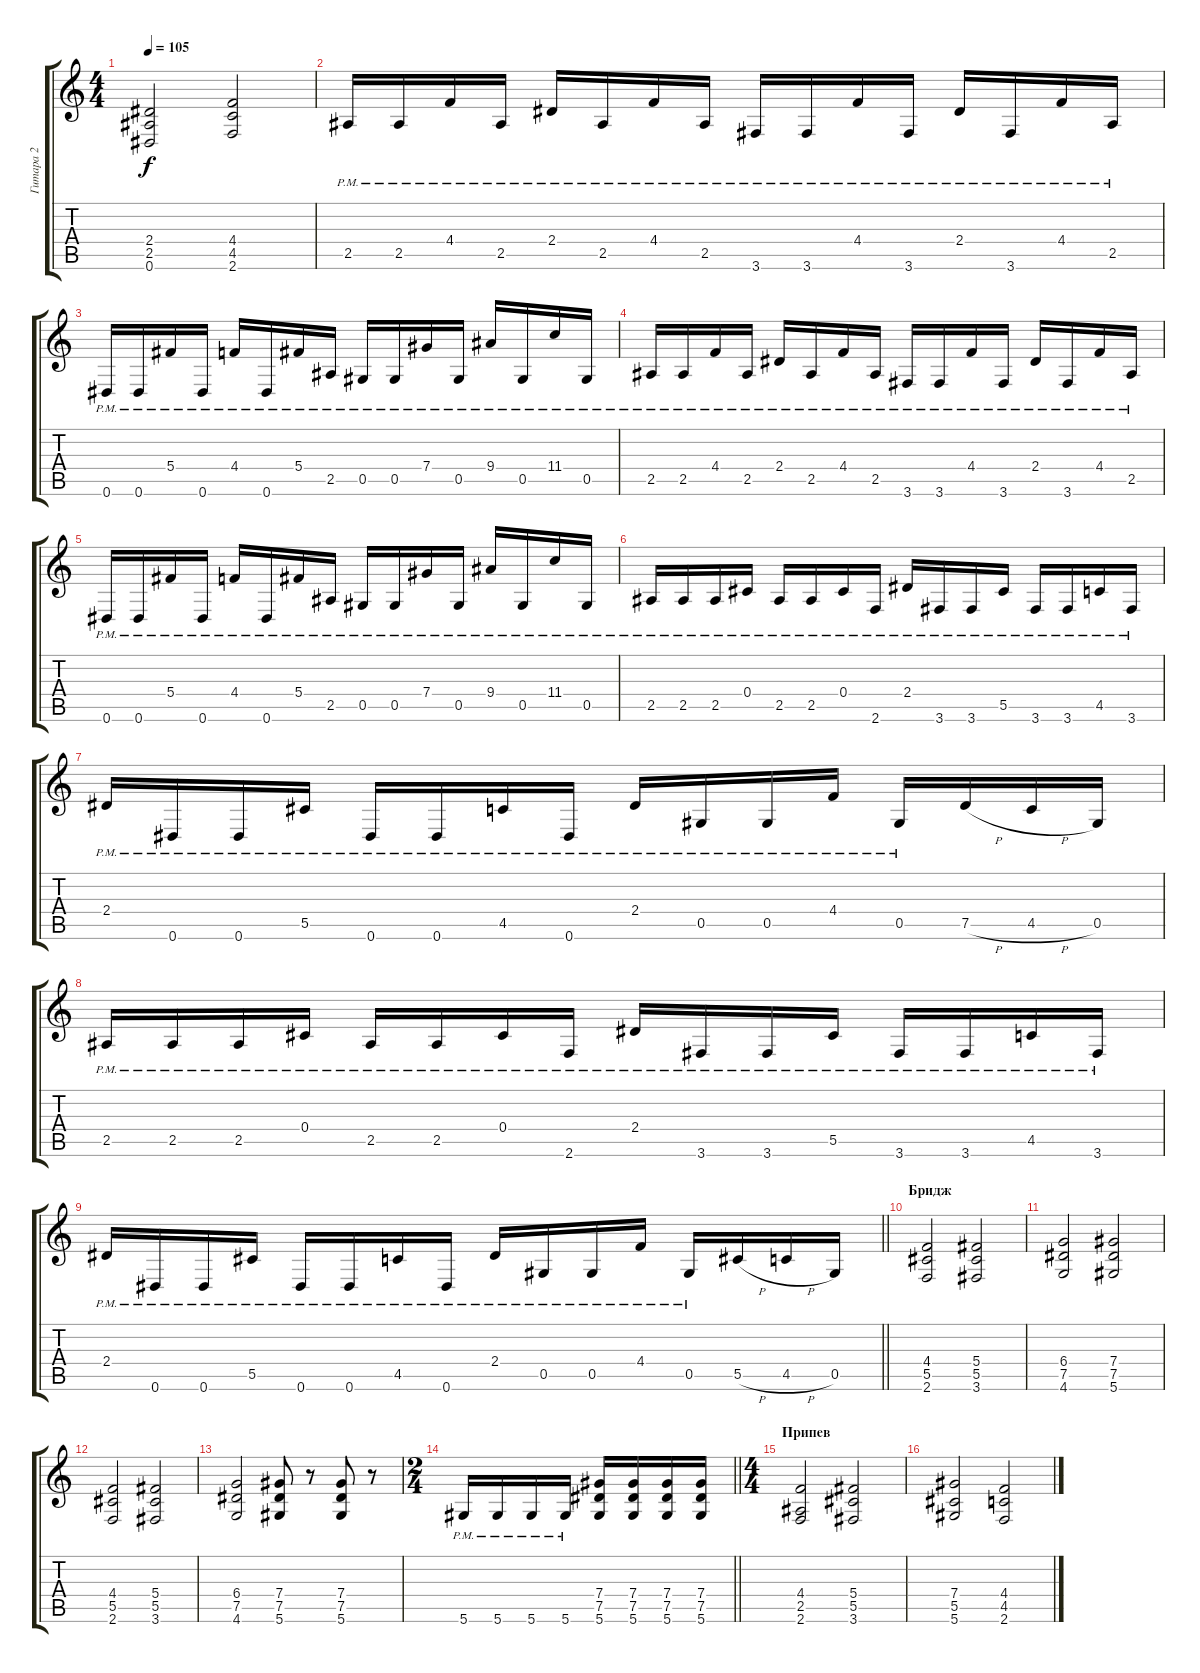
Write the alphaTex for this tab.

\track ("Гитара 2" "Гитара 2") {instrument distortionguitar}
\staff {score tabs}
\tuning (Eb4 Bb3 Gb3 Db3 Ab2 Eb2) {hide}
\ts (4 4)
\tempo 105
\clef g2
\ks c
(2.4 2.5 0.6).2{dy f} (4.4 4.5 2.6).2 |
2.5{pm}.16 2.5{pm}.16 4.4{pm}.16 2.5{pm}.16 2.4{pm}.16 2.5{pm}.16 4.4{pm}.16 2.5{pm}.16 3.6{pm}.16 3.6{pm}.16 4.4{pm}.16 3.6{pm}.16 2.4{pm}.16 3.6{pm}.16 4.4{pm}.16 2.5{pm}.16 |
0.6{pm}.16 0.6{pm}.16 5.4{pm}.16 0.6{pm}.16 4.4{pm}.16 0.6{pm}.16 5.4{pm}.16 2.5{pm}.16 0.5{pm}.16 0.5{pm}.16 7.4{pm}.16 0.5{pm}.16 9.4{pm}.16 0.5{pm}.16 11.4{pm}.16 0.5{pm}.16 |
2.5{pm}.16 2.5{pm}.16 4.4{pm}.16 2.5{pm}.16 2.4{pm}.16 2.5{pm}.16 4.4{pm}.16 2.5{pm}.16 3.6{pm}.16 3.6{pm}.16 4.4{pm}.16 3.6{pm}.16 2.4{pm}.16 3.6{pm}.16 4.4{pm}.16 2.5{pm}.16 |
0.6{pm}.16 0.6{pm}.16 5.4{pm}.16 0.6{pm}.16 4.4{pm}.16 0.6{pm}.16 5.4{pm}.16 2.5{pm}.16 0.5{pm}.16 0.5{pm}.16 7.4{pm}.16 0.5{pm}.16 9.4{pm}.16 0.5{pm}.16 11.4{pm}.16 0.5{pm}.16 |
2.5{pm}.16 2.5{pm}.16 2.5{pm}.16 0.4{pm}.16 2.5{pm}.16 2.5{pm}.16 0.4{pm}.16 2.6{pm}.16 2.4{pm}.16 3.6{pm}.16 3.6{pm}.16 5.5{pm}.16 3.6{pm}.16 3.6{pm}.16 4.5{pm}.16 3.6{pm}.16 |
2.4{pm}.16 0.6{pm}.16 0.6{pm}.16 5.5{pm}.16 0.6{pm}.16 0.6{pm}.16 4.5{pm}.16 0.6{pm}.16 2.4{pm}.16 0.5{pm}.16 0.5{pm}.16 4.4{pm}.16 0.5{pm}.16 7.5{h}.16 4.5{h}.16 0.5.16 |
2.5{pm}.16 2.5{pm}.16 2.5{pm}.16 0.4{pm}.16 2.5{pm}.16 2.5{pm}.16 0.4{pm}.16 2.6{pm}.16 2.4{pm}.16 3.6{pm}.16 3.6{pm}.16 5.5{pm}.16 3.6{pm}.16 3.6{pm}.16 4.5{pm}.16 3.6{pm}.16 |
\barLineRight lightlight
2.4{pm}.16 0.6{pm}.16 0.6{pm}.16 5.5{pm}.16 0.6{pm}.16 0.6{pm}.16 4.5{pm}.16 0.6{pm}.16 2.4{pm}.16 0.5{pm}.16 0.5{pm}.16 4.4{pm}.16 0.5{pm}.16 5.5{h}.16 4.5{h}.16 0.5.16 |
\section ("" "Бридж")
(4.4 5.5 2.6).2 (5.4 5.5 3.6).2 |
(6.4 7.5 4.6).2 (7.4 7.5 5.6).2 |
(4.4 5.5 2.6).2 (5.4 5.5 3.6).2 |
(6.4 7.5 4.6).2 (7.4 7.5 5.6).8 r.8 (7.4 7.5 5.6).8 r.8 |
\ts (2 4)
\barLineRight lightlight
5.6{pm}.16 5.6{pm}.16 5.6{pm}.16 5.6{pm}.16 (7.4 7.5 5.6).16 (7.4 7.5 5.6).16 (7.4 7.5 5.6).16 (7.4 7.5 5.6).16 |
\ts (4 4)
\section ("" "Припев")
(4.4 2.5 2.6).2 (5.4 5.5 3.6).2 |
(7.4 5.5 5.6).2 (4.4 4.5 2.6).2
